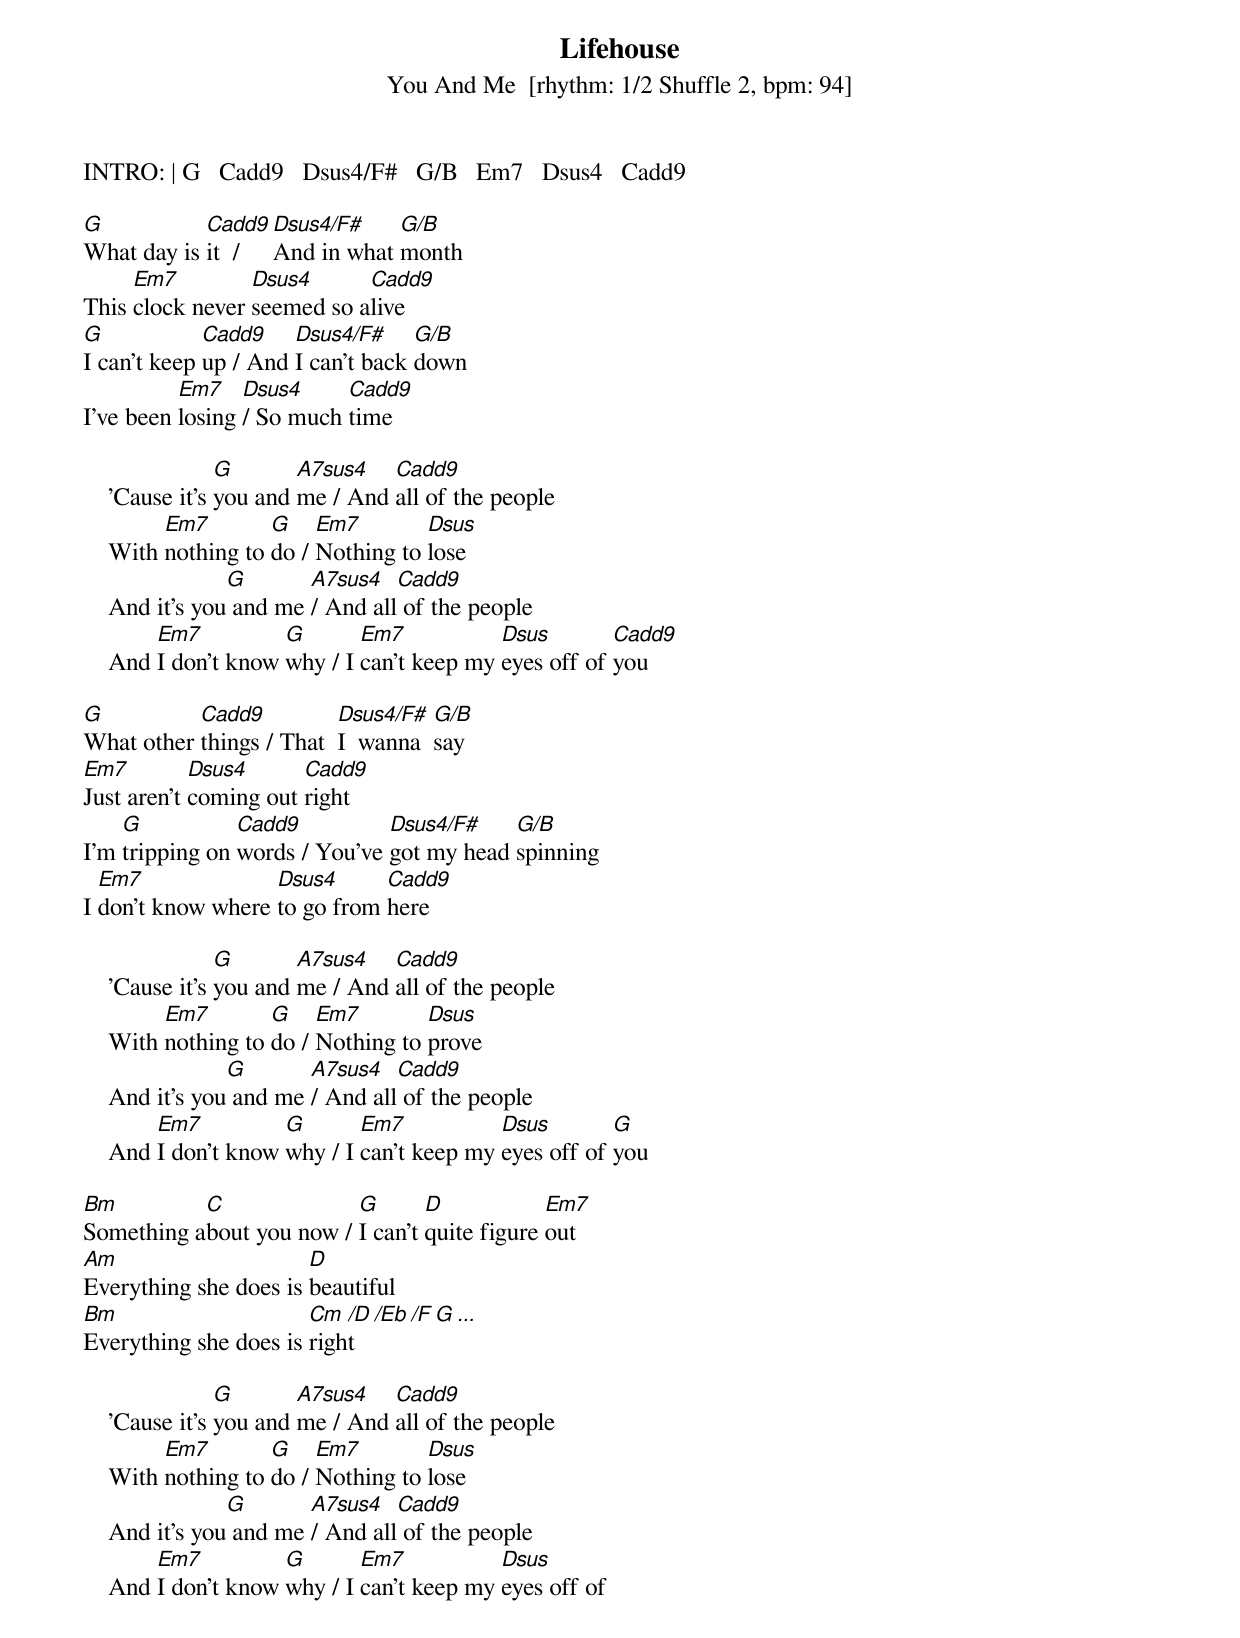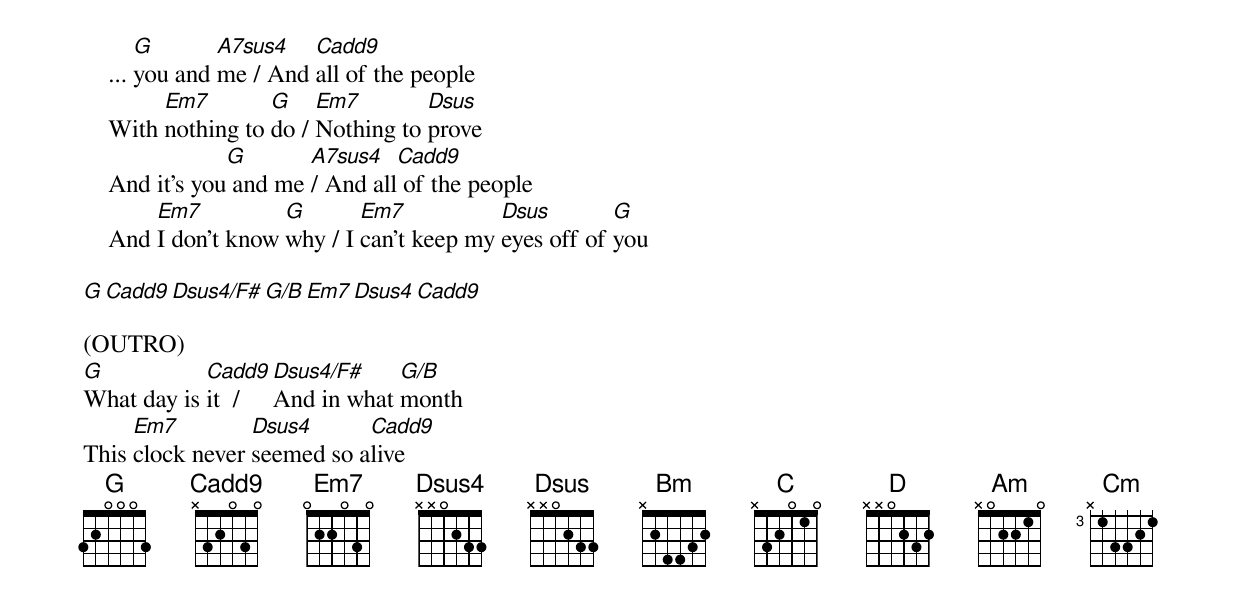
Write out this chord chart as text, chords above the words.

Lifehouse
You And Me  [rhythm: 1/2 Shuffle 2, bpm: 94]

INTRO: | G   Cadd9   Dsus4/F#   G/B   Em7   Dsus4   Cadd9

G           Cadd9  Dsus4/F#    G/B
What day is it  /  And in what month
     Em7         Dsus4      Cadd9
This clock never seemed so alive
G            Cadd9    Dsus4/F#     G/B
I can't keep up / And I can't back down
          Em7    Dsus4     Cadd9
I've been losing / So much time

                G       A7sus4   Cadd9
    'Cause it's you and me / And all of the people
         Em7        G    Em7        Dsus
    With nothing to do / Nothing to lose
                G       A7sus4   Cadd9
    And it's you and me / And all of the people
        Em7          G       Em7           Dsus        Cadd9
    And I don't know why / I can't keep my eyes off of you

G          Cadd9          Dsus4/F#  G/B
What other things / That  I  wanna  say
Em7         Dsus4      Cadd9
Just aren't coming out right
    G           Cadd9          Dsus4/F#    G/B
I'm tripping on words / You've got my head spinning
  Em7              Dsus4      Cadd9
I don't know where to go from here

                G       A7sus4   Cadd9
    'Cause it's you and me / And all of the people
         Em7        G    Em7        Dsus
    With nothing to do / Nothing to prove
                G       A7sus4   Cadd9
    And it's you and me / And all of the people
        Em7          G       Em7           Dsus        G
    And I don't know why / I can't keep my eyes off of you

Bm         C              G       D            Em7
Something about you now / I can't quite figure out
Am                     D
Everything she does is beautiful
Bm                     Cm  /D  /Eb  /F  G ...
Everything she does is right

                G       A7sus4   Cadd9
    'Cause it's you and me / And all of the people
         Em7        G    Em7        Dsus
    With nothing to do / Nothing to lose
                G       A7sus4   Cadd9
    And it's you and me / And all of the people
        Em7          G       Em7           Dsus
    And I don't know why / I can't keep my eyes off of

        G       A7sus4   Cadd9
    ... you and me / And all of the people
         Em7        G    Em7        Dsus
    With nothing to do / Nothing to prove
                G       A7sus4   Cadd9
    And it's you and me / And all of the people
        Em7          G       Em7           Dsus        G
    And I don't know why / I can't keep my eyes off of you

G   Cadd9   Dsus4/F#   G/B   Em7   Dsus4   Cadd9

(OUTRO)
G           Cadd9  Dsus4/F#    G/B
What day is it  /  And in what month
     Em7         Dsus4      Cadd9
This clock never seemed so alive
